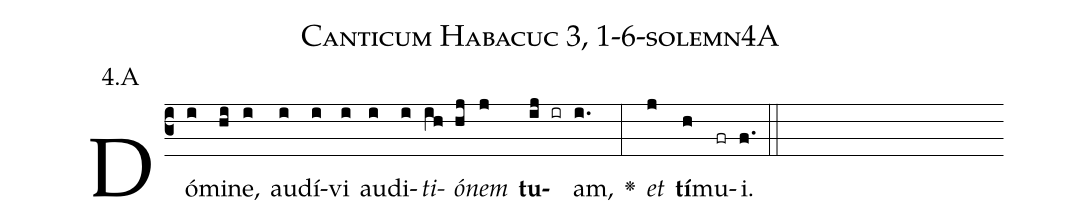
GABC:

name: Canticum Habacuc 3, 1-6-solemn4A;
annotation: 4.A;
%%
(c3)Dó(i)mi(hi)ne,(i) au(i)dí(i)vi(i) au(i)di(i)<i>ti</i>(ih)<i>ó</i>(hj)<i>nem</i>(j) <b>tu</b>(ij ir)am,(i.) <v>\greheightstar</v>(:) <i>et</i>(j) <b>tí</b>(h)mu(fr)i.(f.) (::)


%E(i) u(h) o(i) u(j) a(h) e.(f.) (::)
